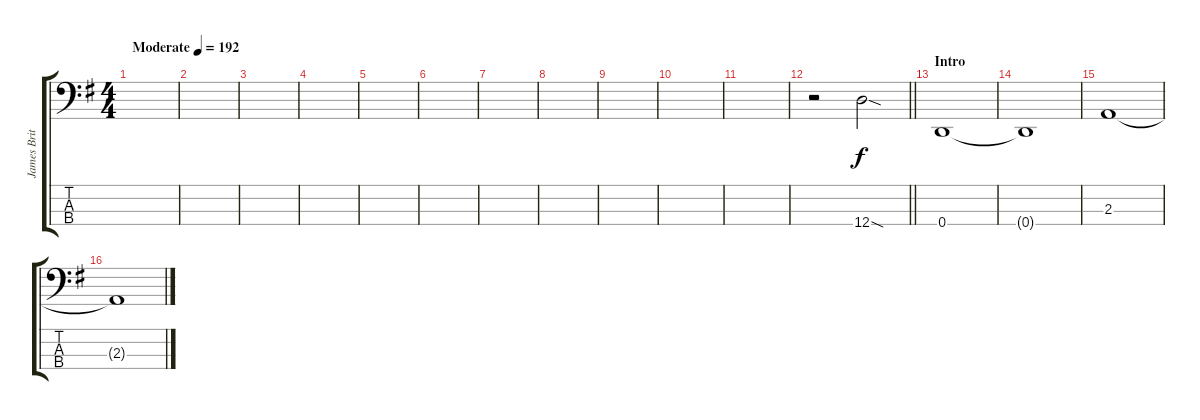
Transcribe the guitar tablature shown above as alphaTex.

\track ("James Britton" "James Brit") {instrument electricbasspick}
\staff {score tabs}
\tuning (F2 C2 G1 D1) {hide}
\ts (4 4)
\tempo (192 "Moderate")
\clef f4
\ks g
|
|
|
|
|
|
|
|
|
|
|
\barLineRight lightlight
r.2 12.4{sod}.2 |
\section ("" "Intro")
0.4.1 |
0.4{t}.1 |
2.3.1 |
2.3{t}.1
